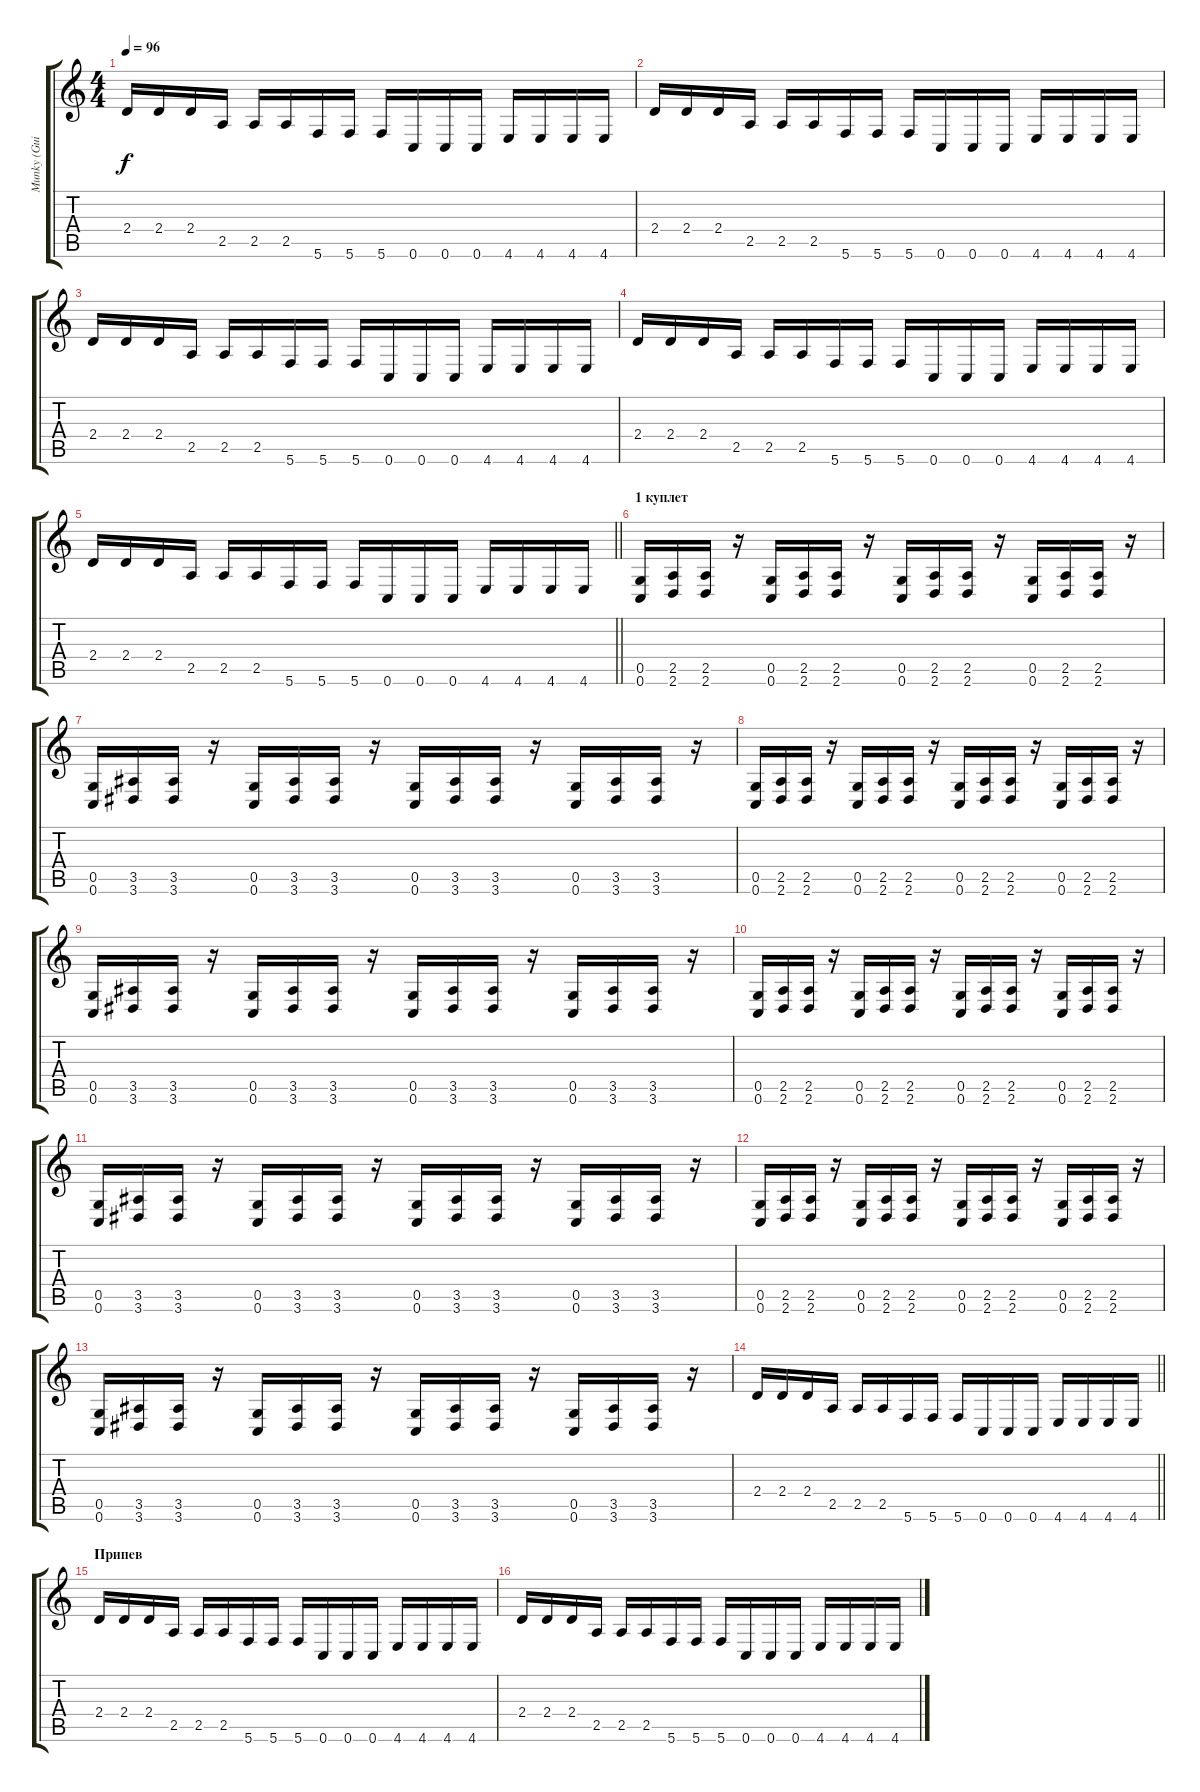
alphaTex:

\track ("Munky (Guitar 1)" "Munky (Gui") {instrument overdrivenguitar}
\staff {score tabs}
\tuning (D4 A3 F3 C3 G2 C2) {hide}
\ts (4 4)
\tempo 96
\clef g2
\ks c
2.4.16{dy f} 2.4.16 2.4.16 2.5.16 2.5.16 2.5.16 5.6.16 5.6.16 5.6.16 0.6.16 0.6.16 0.6.16 4.6.16 4.6.16 4.6.16 4.6.16 |
2.4.16 2.4.16 2.4.16 2.5.16 2.5.16 2.5.16 5.6.16 5.6.16 5.6.16 0.6.16 0.6.16 0.6.16 4.6.16 4.6.16 4.6.16 4.6.16 |
2.4.16 2.4.16 2.4.16 2.5.16 2.5.16 2.5.16 5.6.16 5.6.16 5.6.16 0.6.16 0.6.16 0.6.16 4.6.16 4.6.16 4.6.16 4.6.16 |
2.4.16 2.4.16 2.4.16 2.5.16 2.5.16 2.5.16 5.6.16 5.6.16 5.6.16 0.6.16 0.6.16 0.6.16 4.6.16 4.6.16 4.6.16 4.6.16 |
\barLineRight lightlight
2.4.16 2.4.16 2.4.16 2.5.16 2.5.16 2.5.16 5.6.16 5.6.16 5.6.16 0.6.16 0.6.16 0.6.16 4.6.16 4.6.16 4.6.16 4.6.16 |
\section ("" "1 куплет")
(0.5 0.6).16 (2.5 2.6).16 (2.5 2.6).16 r.16 (0.5 0.6).16 (2.5 2.6).16 (2.5 2.6).16 r.16 (0.5 0.6).16 (2.5 2.6).16 (2.5 2.6).16 r.16 (0.5 0.6).16 (2.5 2.6).16 (2.5 2.6).16 r.16 |
(0.5 0.6).16 (3.5 3.6).16 (3.5 3.6).16 r.16 (0.5 0.6).16 (3.5 3.6).16 (3.5 3.6).16 r.16 (0.5 0.6).16 (3.5 3.6).16 (3.5 3.6).16 r.16 (0.5 0.6).16 (3.5 3.6).16 (3.5 3.6).16 r.16 |
(0.5 0.6).16 (2.5 2.6).16 (2.5 2.6).16 r.16 (0.5 0.6).16 (2.5 2.6).16 (2.5 2.6).16 r.16 (0.5 0.6).16 (2.5 2.6).16 (2.5 2.6).16 r.16 (0.5 0.6).16 (2.5 2.6).16 (2.5 2.6).16 r.16 |
(0.5 0.6).16 (3.5 3.6).16 (3.5 3.6).16 r.16 (0.5 0.6).16 (3.5 3.6).16 (3.5 3.6).16 r.16 (0.5 0.6).16 (3.5 3.6).16 (3.5 3.6).16 r.16 (0.5 0.6).16 (3.5 3.6).16 (3.5 3.6).16 r.16 |
(0.5 0.6).16 (2.5 2.6).16 (2.5 2.6).16 r.16 (0.5 0.6).16 (2.5 2.6).16 (2.5 2.6).16 r.16 (0.5 0.6).16 (2.5 2.6).16 (2.5 2.6).16 r.16 (0.5 0.6).16 (2.5 2.6).16 (2.5 2.6).16 r.16 |
(0.5 0.6).16 (3.5 3.6).16 (3.5 3.6).16 r.16 (0.5 0.6).16 (3.5 3.6).16 (3.5 3.6).16 r.16 (0.5 0.6).16 (3.5 3.6).16 (3.5 3.6).16 r.16 (0.5 0.6).16 (3.5 3.6).16 (3.5 3.6).16 r.16 |
(0.5 0.6).16 (2.5 2.6).16 (2.5 2.6).16 r.16 (0.5 0.6).16 (2.5 2.6).16 (2.5 2.6).16 r.16 (0.5 0.6).16 (2.5 2.6).16 (2.5 2.6).16 r.16 (0.5 0.6).16 (2.5 2.6).16 (2.5 2.6).16 r.16 |
(0.5 0.6).16 (3.5 3.6).16 (3.5 3.6).16 r.16 (0.5 0.6).16 (3.5 3.6).16 (3.5 3.6).16 r.16 (0.5 0.6).16 (3.5 3.6).16 (3.5 3.6).16 r.16 (0.5 0.6).16 (3.5 3.6).16 (3.5 3.6).16 r.16 |
\barLineRight lightlight
2.4.16{volume 10 instrument overdrivenguitar} 2.4.16 2.4.16 2.5.16 2.5.16 2.5.16 5.6.16 5.6.16 5.6.16 0.6.16 0.6.16 0.6.16 4.6.16 4.6.16 4.6.16 4.6.16 |
\section ("" "Припев")
2.4.16{volume 16 balance 8 instrument distortionguitar} 2.4.16 2.4.16 2.5.16 2.5.16 2.5.16 5.6.16 5.6.16 5.6.16 0.6.16 0.6.16 0.6.16 4.6.16 4.6.16 4.6.16 4.6.16 |
2.4.16 2.4.16 2.4.16 2.5.16 2.5.16 2.5.16 5.6.16 5.6.16 5.6.16 0.6.16 0.6.16 0.6.16 4.6.16 4.6.16 4.6.16 4.6.16
